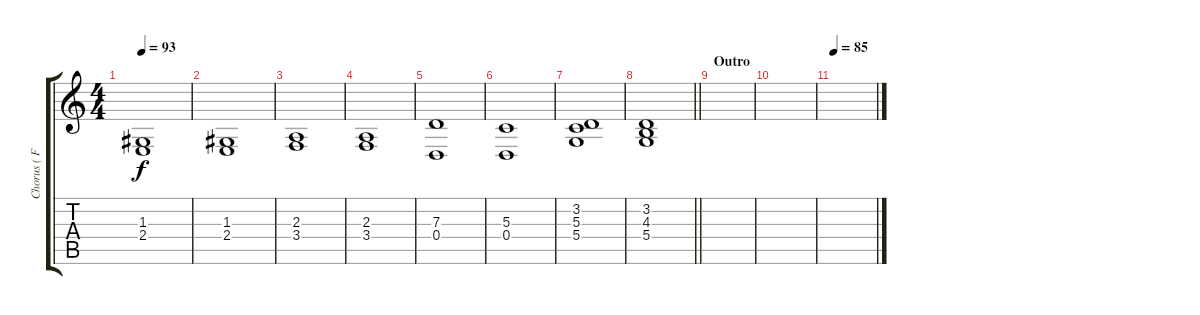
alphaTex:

\track ("Chorus ( Fx or Voices )" "Chorus ( F") {instrument choiraahs}
\staff {score tabs}
\tuning (E4 B3 G3 D3 A2 E2) {hide}
\ts (4 4)
\tempo 93
\clef g2
\ks c
(1.3 2.4).1{dy f} |
(1.3 2.4).1 |
(2.3 3.4).1 |
(2.3 3.4).1 |
(7.3 0.4).1 |
(5.3 0.4).1 |
(3.2 5.3 5.4).1 |
\barLineRight lightlight
(3.2 4.3 5.4).1 |
\section ("" "Outro")
|
|
\tempo 85
